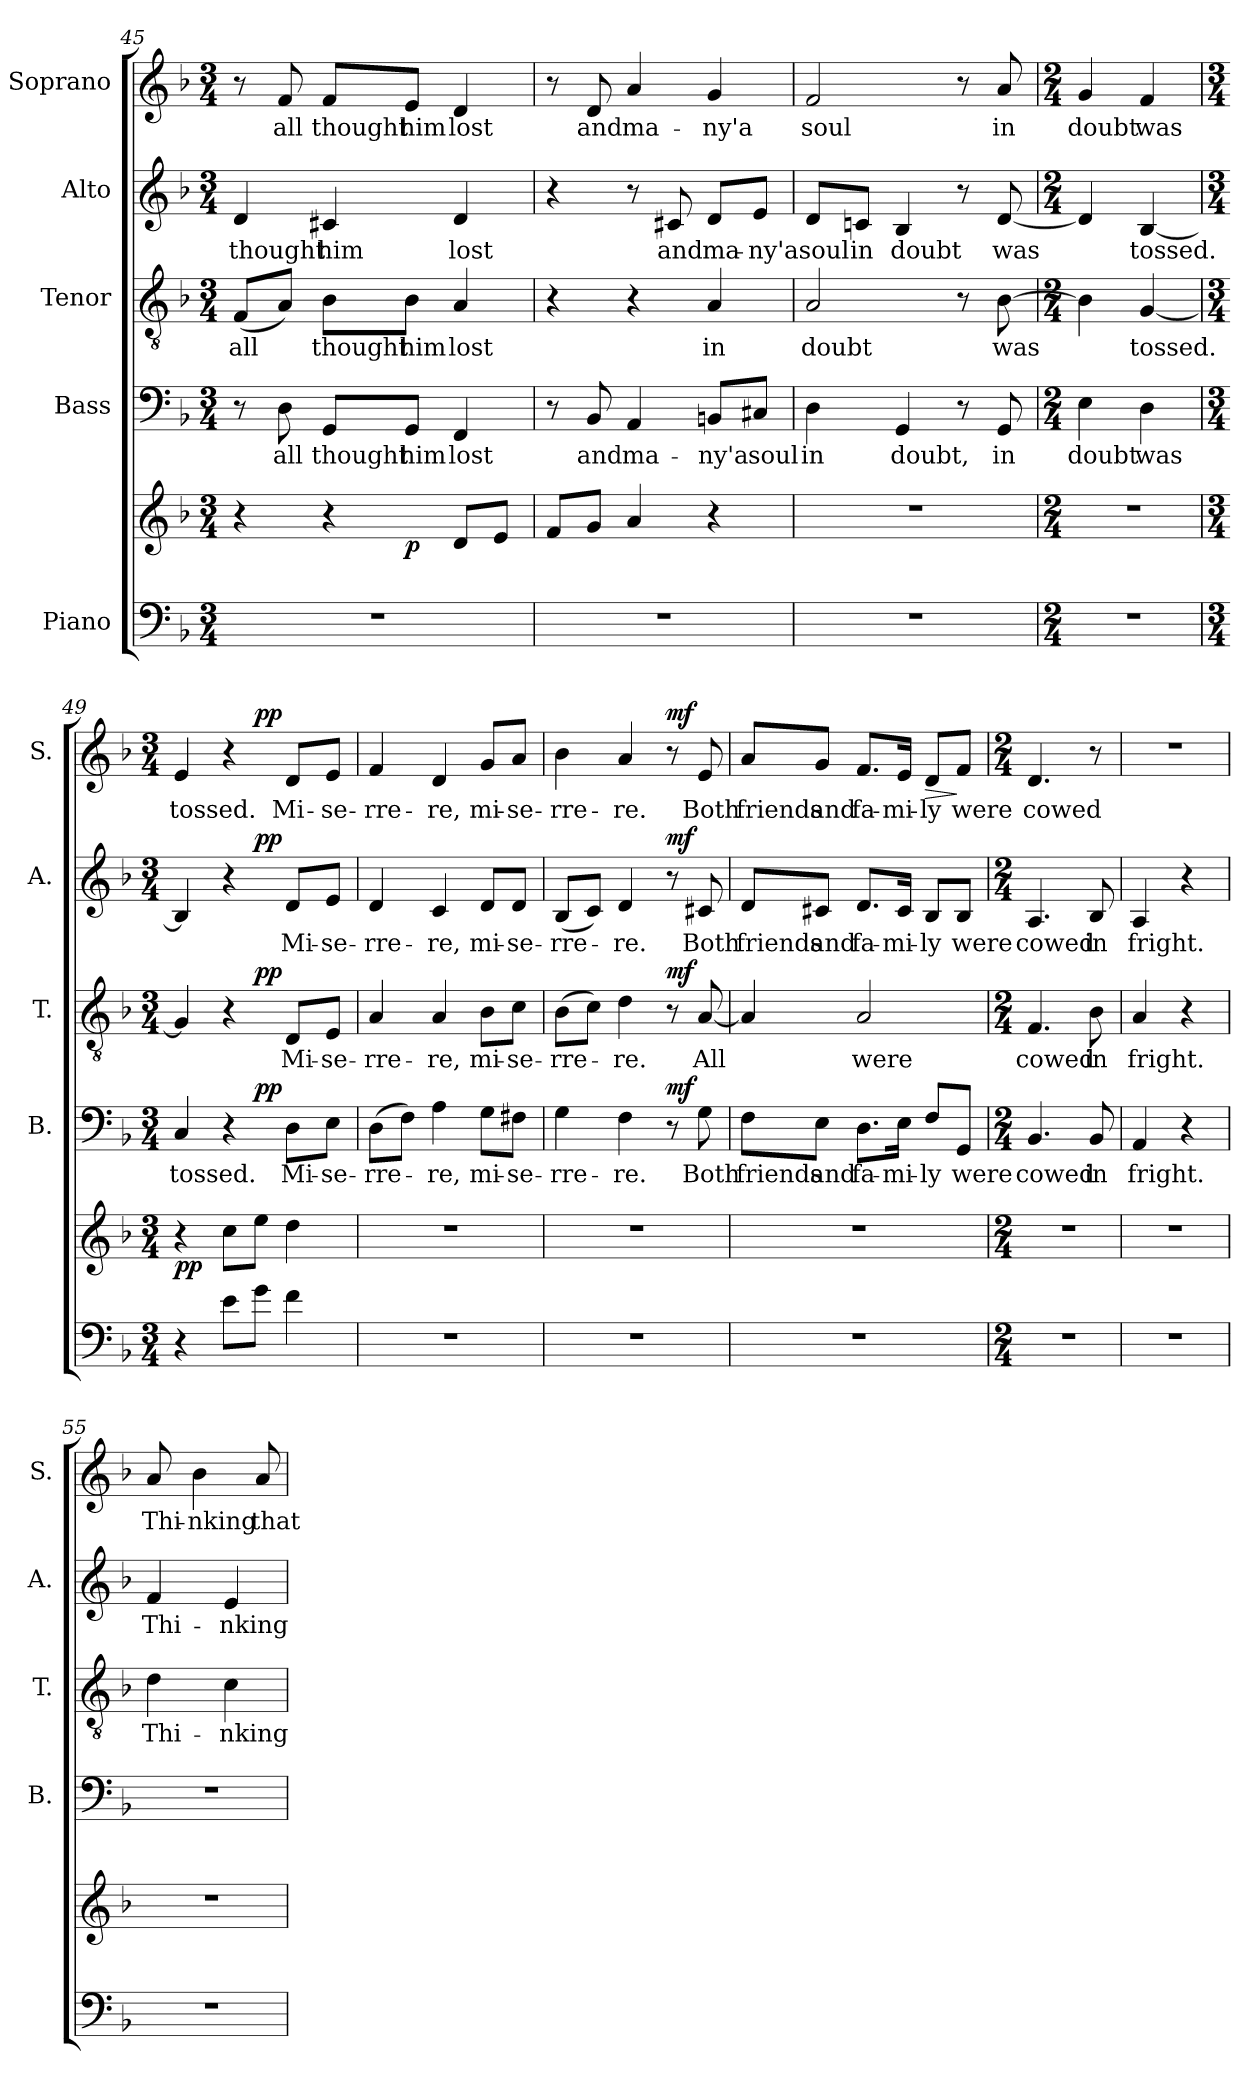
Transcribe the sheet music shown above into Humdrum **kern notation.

**kern	**kern	**dynam	**kern	**text	**dynam	**kern	**text	**dynam	**kern	**text	**dynam	**kern	**text	**dynam
*part5	*part5	*part5	*part4	*part4	*part4	*part3	*part3	*part3	*part2	*part2	*part2	*part1	*part1	*part1
*staff6	*staff5	*staff5/6	*staff4	*staff4	*staff4	*staff3	*staff3	*staff3	*staff2	*staff2	*staff2	*staff1	*staff1	*staff1
*I"Piano	*	*	*I"Bass	*	*	*I"Tenor	*	*	*I"Alto	*	*	*I"Soprano	*	*
*	*	*	*I'B.	*	*	*I'T.	*	*	*I'A.	*	*	*I'S.	*	*
*clefF4	*clefG2	*	*clefF4	*	*	*clefGv2	*	*	*clefG2	*	*	*clefG2	*	*
*	*	*	*	*	*	*ITrd7c12	*	*	*	*	*	*	*	*
*k[b-]	*k[b-]	*	*k[b-]	*	*	*k[b-]	*	*	*k[b-]	*	*	*k[b-]	*	*
*F:	*F:	*	*F:	*	*	*F:	*	*	*F:	*	*	*F:	*	*
*M3/4	*M3/4	*	*M3/4	*	*	*M3/4	*	*	*M3/4	*	*	*M3/4	*	*
=45	=45	=45	=45	=45	=45	=45	=45	=45	=45	=45	=45	=45	=45	=45
!LO:N:vis=1	!	!	!	!	!	!	!LO:LY:b	!	!	!LO:LY:b	!	!	!	!
*	*^	*	*	*	*	*	*	*	*	*	*	*	*	*
2.r	4r	4.ryy	.	8r	.	.	(<8FF/L	all	.	4d/	thought	.	8r	.	.
!	!	!	!	!	!LO:LY:b	!	!	!	!	!	!	!	!	!LO:LY:b	!
.	.	.	.	8D\	all	.	8AA/J)	.	.	.	.	.	8f/	all	.
!	!	!	!	!	!LO:LY:b	!	!	!LO:LY:b	!	!	!LO:LY:b	!	!	!LO:LY:b	!
.	4r	.	.	8GG/L	thought	.	8BB-\L	thought	.	4c#X/	him	.	8f/L	thought	.
!	!	!	!LO:DY:b	!	!LO:LY:b	!	!	!LO:LY:b	!	!	!	!	!	!LO:LY:b	!
.	.	4.ryy	p	8GG/J	him	.	8BB-\J	him	.	.	.	.	8e/J	him	.
!	!	!	!	!	!LO:LY:b	!	!	!LO:LY:b	!	!	!LO:LY:b	!	!	!LO:LY:b	!
.	8d/L	.	.	4FF/	lost	.	4AA/	lost	.	4d/	lost	.	4d/	lost	.
.	8e/J	.	.	.	.	.	.	.	.	.	.	.	.	.	.
=46	=46	=46	=46	=46	=46	=46	=46	=46	=46	=46	=46	=46	=46	=46	=46
!LO:N:vis=1	!	!	!	!	!	!	!	!	!	!	!	!	!	!	!
*	*v	*v	*	*	*	*	*	*	*	*	*	*	*	*	*
2.r	8f/L	.	8r	.	.	4r	.	.	4r	.	.	8r	.	.
!	!	!	!	!LO:LY:b	!	!	!	!	!	!	!	!	!LO:LY:b	!
.	8g/J	.	8BB-/	and	.	.	.	.	.	.	.	8d/	and	.
!	!	!	!	!LO:LY:b	!	!	!	!	!	!	!	!	!LO:LY:b	!
.	4a/	.	4AA/	ma-	.	4r	.	.	8r	.	.	4a/	ma-	.
!	!	!	!	!	!	!	!	!	!	!LO:LY:b	!	!	!	!
.	.	.	.	.	.	.	.	.	8c#X/	and	.	.	.	.
!	!	!	!	!LO:LY:b	!	!	!LO:LY:b	!	!	!LO:LY:b	!	!	!LO:LY:b	!
.	4r	.	8BBn/L	-ny'a	.	4AA/	in	.	8d/L	ma-	.	4g/	-ny'a	.
!	!	!	!	!LO:LY:b	!	!	!	!	!	!LO:LY:b	!	!	!	!
.	.	.	8C#X/J	soul	.	.	.	.	8e/J	-ny'a	.	.	.	.
=47	=47	=47	=47	=47	=47	=47	=47	=47	=47	=47	=47	=47	=47	=47
!LO:N:vis=1	!LO:N:vis=1	!	!	!LO:LY:b	!	!	!LO:LY:b	!	!	!LO:LY:b	!	!	!LO:LY:b	!
2.r	2.r	.	4D\	in	.	2AA/	doubt	.	8d/L	soul	.	2f/	soul	.
!	!	!	!	!	!	!	!	!	!	!LO:LY:b	!	!	!	!
.	.	.	.	.	.	.	.	.	8cn/J	in	.	.	.	.
!	!	!	!	!LO:LY:b	!	!	!	!	!	!LO:LY:b	!	!	!	!
.	.	.	4GG/	doubt,	.	.	.	.	4B-/	doubt	.	.	.	.
.	.	.	8r	.	.	8r	.	.	8r	.	.	8r	.	.
!	!	!	!	!LO:LY:b	!	!	!LO:LY:b	!	!	!LO:LY:b	!	!	!LO:LY:b	!
.	.	.	8GG/	in	.	[>8BB-\	was	.	[<8d/	was	.	8a/	in	.
=48	=48	=48	=48	=48	=48	=48	=48	=48	=48	=48	=48	=48	=48	=48
*M2/4	*M2/4	*	*M2/4	*	*	*M2/4	*	*	*M2/4	*	*	*M2/4	*	*
!LO:N:vis=1	!LO:N:vis=1	!	!	!LO:LY:b	!	!	!	!	!	!	!	!	!LO:LY:b	!
2r	2r	.	4E\	doubt	.	4BB-\]	.	.	4d/]	.	.	4g/	doubt	.
!	!	!	!	!LO:LY:b	!	!	!LO:LY:b	!	!	!LO:LY:b	!	!	!LO:LY:b	!
.	.	.	4D\	was	.	[<4GG/	tossed.	.	[<4B-/	tossed.	.	4f/	was	.
!!LO:PB:g=z
=49	=49	=49	=49	=49	=49	=49	=49	=49	=49	=49	=49	=49	=49	=49
*M3/4	*M3/4	*	*M3/4	*	*	*M3/4	*	*	*M3/4	*	*	*M3/4	*	*
!	!	!LO:DY:b	!	!LO:LY:b	!	!	!	!	!	!	!	!	!LO:LY:b	!
*	*	*	*^	*	*	*^	*	*	*^	*	*	*^	*	*
4r	4r	pp	4C/	4.ryy	tossed.	.	4GG/]	4.ryy	.	.	4B-/]	4.ryy	.	.	4e/	4.ryy	tossed.	.
8e\L	8cc\L	.	4r	.	.	.	4r	.	.	.	4r	.	.	.	4r	.	.	.
!	!	!	!	!	!	!LO:DY:a	!	!	!	!LO:DY:a	!	!	!	!LO:DY:a	!	!	!	!LO:DY:a
8g\J	8ee\J	.	.	4.ryy	.	pp	.	4.ryy	.	pp	.	4.ryy	.	pp	.	4.ryy	.	pp
!	!	!	!	!	!LO:LY:b	!	!	!	!LO:LY:b	!	!	!	!LO:LY:b	!	!	!	!LO:LY:b	!
4f\	4dd\	.	8D\L	.	Mi-	.	8DD/L	.	Mi-	.	8d/L	.	Mi-	.	8d/L	.	Mi-	.
!	!	!	!	!	!LO:LY:b	!	!	!	!LO:LY:b	!	!	!	!LO:LY:b	!	!	!	!LO:LY:b	!
.	.	.	8E\J	.	-se-	.	8EE/J	.	-se-	.	8e/J	.	-se-	.	8e/J	.	-se-	.
=50	=50	=50	=50	=50	=50	=50	=50	=50	=50	=50	=50	=50	=50	=50	=50	=50	=50	=50
!LO:N:vis=1	!LO:N:vis=1	!	!	!	!LO:LY:b	!	!	!	!LO:LY:b	!	!	!	!LO:LY:b	!	!	!	!LO:LY:b	!
*	*	*	*v	*v	*	*	*	*	*	*	*v	*v	*	*	*v	*v	*	*
*	*	*	*	*	*	*v	*v	*	*	*	*	*	*	*	*
2.r	2.r	.	(>8D\L	-rre-	.	4AA/	-rre-	.	4d/	-rre-	.	4f/	-rre-	.
.	.	.	8F\J)	.	.	.	.	.	.	.	.	.	.	.
!	!	!	!	!LO:LY:b	!	!	!LO:LY:b	!	!	!LO:LY:b	!	!	!LO:LY:b	!
.	.	.	4A\	-re,	.	4AA/	-re,	.	4c/	-re,	.	4d/	-re,	.
!	!	!	!	!LO:LY:b	!	!	!LO:LY:b	!	!	!LO:LY:b	!	!	!LO:LY:b	!
.	.	.	8G\L	mi-	.	8BB-\L	mi-	.	8d/L	mi-	.	8g/L	mi-	.
!	!	!	!	!LO:LY:b	!	!	!LO:LY:b	!	!	!LO:LY:b	!	!	!LO:LY:b	!
.	.	.	8F#X\J	-se-	.	8C\J	-se-	.	8d/J	-se-	.	8a/J	-se-	.
=51	=51	=51	=51	=51	=51	=51	=51	=51	=51	=51	=51	=51	=51	=51
!LO:N:vis=1	!LO:N:vis=1	!	!	!LO:LY:b	!	!	!LO:LY:b	!	!	!LO:LY:b	!	!	!LO:LY:b	!
2.r	2.r	.	4G\	-rre-	.	(>8BB-\L	-rre-	.	(<8B-/L	-rre-	.	4b-\	-rre-	.
.	.	.	.	.	.	8C\J)	.	.	8c/J)	.	.	.	.	.
!	!	!	!	!LO:LY:b	!	!	!LO:LY:b	!	!	!LO:LY:b	!	!	!LO:LY:b	!
.	.	.	4F\	-re.	.	4D\	-re.	.	4d/	-re.	.	4a/	-re.	.
!	!	!	!	!	!LO:DY:a	!	!	!LO:DY:a	!	!	!LO:DY:a	!	!	!LO:DY:a
.	.	.	8r	.	mf	8r	.	mf	8r	.	mf	8r	.	mf
!	!	!	!	!LO:LY:b	!	!	!LO:LY:b	!	!	!LO:LY:b	!	!	!LO:LY:b	!
.	.	.	8G\	Both	.	[<8AA/	All	.	8c#X/	Both	.	8e/	Both	.
=52	=52	=52	=52	=52	=52	=52	=52	=52	=52	=52	=52	=52	=52	=52
!LO:N:vis=1	!LO:N:vis=1	!	!	!LO:LY:b	!	!	!	!	!	!LO:LY:b	!	!	!LO:LY:b	!
2.r	2.r	.	8F\L	friends	.	4AA/]	.	.	8d/L	friends	.	8a/L	friends	.
!	!	!	!	!LO:LY:b	!	!	!	!	!	!LO:LY:b	!	!	!LO:LY:b	!
.	.	.	8E\J	and	.	.	.	.	8c#X/J	and	.	8g/J	and	.
!	!	!	!	!LO:LY:b	!	!	!LO:LY:b	!	!	!LO:LY:b	!	!	!LO:LY:b	!
.	.	.	8.D\L	fa-	.	2AA/	were	.	8.d/L	fa-	.	8.f/L	fa-	.
!	!	!	!	!LO:LY:b	!	!	!	!	!	!LO:LY:b	!	!	!LO:LY:b	!
.	.	.	16E\Jk	-mi-	.	.	.	.	16c#/Jk	-mi-	.	16e/Jk	-mi-	.
!	!	!	!	!LO:LY:b	!	!	!	!	!	!LO:LY:b	!	!	!LO:LY:b	!LO:HP:b
.	.	.	8F/L	-ly	.	.	.	.	8B-/L	-ly	.	8d/L	-ly	>
!	!	!	!	!LO:LY:b	!	!	!	!	!	!LO:LY:b	!	!	!LO:LY:b	!
.	.	.	8GG/J	were	.	.	.	.	8B-/J	were	.	8f/J	were	]
=53	=53	=53	=53	=53	=53	=53	=53	=53	=53	=53	=53	=53	=53	=53
*M2/4	*M2/4	*	*M2/4	*	*	*M2/4	*	*	*M2/4	*	*	*M2/4	*	*
!LO:N:vis=1	!LO:N:vis=1	!	!	!LO:LY:b	!	!	!LO:LY:b	!	!	!LO:LY:b	!	!	!LO:LY:b	!
2r	2r	.	4.BB-/	cowed	.	4.FF/	cowed	.	4.A/	cowed	.	4.d/	cowed	.
!	!	!	!	!LO:LY:b	!	!	!LO:LY:b	!	!	!LO:LY:b	!	!	!	!
.	.	.	8BB-/	in	.	8BB-\	in	.	8B-/	in	.	8r	.	.
=54	=54	=54	=54	=54	=54	=54	=54	=54	=54	=54	=54	=54	=54	=54
!LO:N:vis=1	!LO:N:vis=1	!	!	!LO:LY:b	!	!	!LO:LY:b	!	!	!LO:LY:b	!	!LO:N:vis=1	!	!
2r	2r	.	4AA/	fright.	.	4AA/	fright.	.	4A/	fright.	.	2r	.	.
.	.	.	4r	.	.	4r	.	.	4r	.	.	.	.	.
=55	=55	=55	=55	=55	=55	=55	=55	=55	=55	=55	=55	=55	=55	=55
!LO:N:vis=1	!LO:N:vis=1	!	!LO:N:vis=1	!	!	!	!LO:LY:b	!	!	!LO:LY:b	!	!	!LO:LY:b	!
2r	2r	.	2r	.	.	4D\	Thi-	.	4f/	Thi-	.	8a/	Thi-	.
!	!	!	!	!	!	!	!	!	!	!	!	!	!LO:LY:b	!
.	.	.	.	.	.	.	.	.	.	.	.	4b-\	-nking	.
!	!	!	!	!	!	!	!LO:LY:b	!	!	!LO:LY:b	!	!	!	!
.	.	.	.	.	.	4C\	-nking	.	4e/	-nking	.	.	.	.
!	!	!	!	!	!	!	!	!	!	!	!	!	!LO:LY:b	!
.	.	.	.	.	.	.	.	.	.	.	.	8a/	that	.
=	=	=	=	=	=	=	=	=	=	=	=	=	=	=
*-	*-	*-	*-	*-	*-	*-	*-	*-	*-	*-	*-	*-	*-	*-
